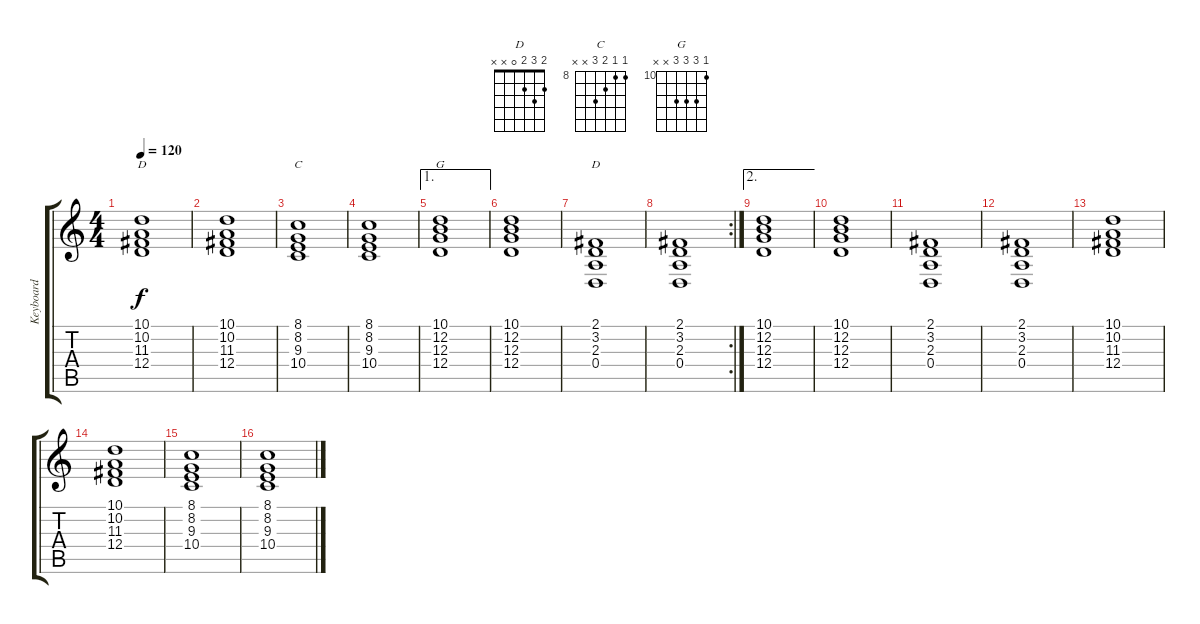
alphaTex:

\track ("Keyboard" "Keyboard") {instrument churchorgan}
\staff {score tabs}
\tuning (E4 B3 G3 D3 A2 E2) {hide}
\chord ("D" 10 10 11 12 x x) {firstfret 10}
\chord ("C" 8 8 9 10 x x) {firstfret 8}
\chord ("G" 10 12 12 12 x x) {firstfret 10}
\chord ("D" 2 3 2 0 x x)
\ts (4 4)
\tempo 120
\clef g2
\ks c
(10.1 10.2 11.3 12.4).1{ch "D" dy f} |
(10.1 10.2 11.3 12.4).1 |
(8.1 8.2 9.3 10.4).1{ch "C"} |
(8.1 8.2 9.3 10.4).1 |
\ae 1
(10.1 12.2 12.3 12.4).1{ch "G"} |
(10.1 12.2 12.3 12.4).1 |
(2.1 3.2 2.3 0.4).1{ch "D"} |
\rc 2
(2.1 3.2 2.3 0.4).1 |
\ae 2
(10.1 12.2 12.3 12.4).1 |
(10.1 12.2 12.3 12.4).1 |
(2.1 3.2 2.3 0.4).1 |
(2.1 3.2 2.3 0.4).1 |
(10.1 10.2 11.3 12.4).1 |
(10.1 10.2 11.3 12.4).1 |
(8.1 8.2 9.3 10.4).1 |
(8.1 8.2 9.3 10.4).1
